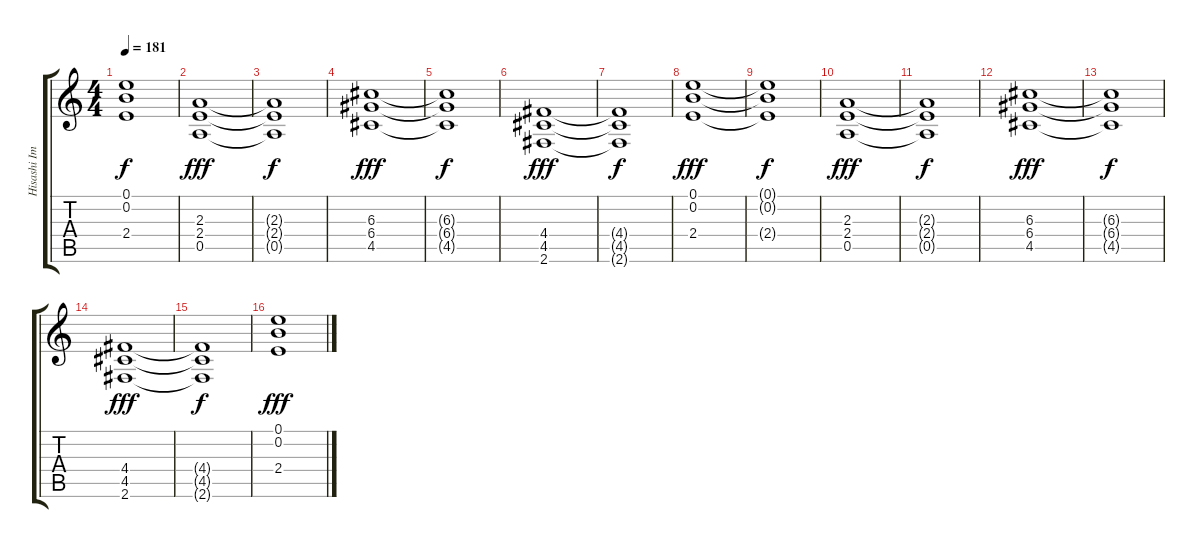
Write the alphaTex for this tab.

\track ("Hisashi Imai" "Hisashi Im") {instrument distortionguitar}
\staff {score tabs}
\tuning (E4 B3 G3 D3 A2 E2) {hide}
\ts (4 4)
\tempo 181
\clef g2
\ks c
(0.1{t} 0.2{t} 2.4{t}).1{dy f} |
(2.3 2.4 0.5).1{dy fff} |
(2.3{t} 2.4{t} 0.5{t}).1{dy f} |
(6.3 6.4 4.5).1{dy fff} |
(6.3{t} 6.4{t} 4.5{t}).1{dy f} |
(4.4 4.5 2.6).1{dy fff} |
(4.4{t} 4.5{t} 2.6{t}).1{dy f} |
(0.1 0.2 2.4).1{dy fff} |
(0.1{t} 0.2{t} 2.4{t}).1{dy f} |
(2.3 2.4 0.5).1{dy fff} |
(2.3{t} 2.4{t} 0.5{t}).1{dy f} |
(6.3 6.4 4.5).1{dy fff} |
(6.3{t} 6.4{t} 4.5{t}).1{dy f} |
(4.4 4.5 2.6).1{dy fff} |
(4.4{t} 4.5{t} 2.6{t}).1{dy f} |
(0.1 0.2 2.4).1{dy fff}
